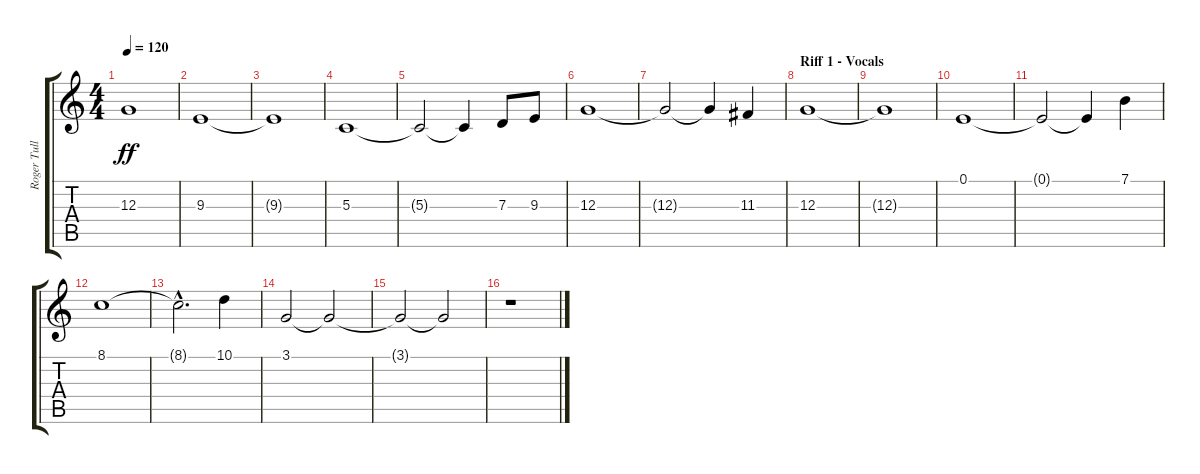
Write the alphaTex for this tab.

\track ("Roger Tull" "Roger Tull") {instrument flute}
\staff {score tabs}
\tuning (E4 B3 G3 D3 A2 E2) {hide}
\ts (4 4)
\tempo 120
\clef g2
\ks c
12.3{t}.1{dy ff} |
9.3.1 |
9.3{t}.1 |
5.3.1 |
5.3{t}.2 5.3{t}.4 7.3.8 9.3.8 |
12.3.1 |
12.3{t}.2 12.3{t}.4 11.3.4 |
\section ("" "Riff 1 - Vocals ")
12.3.1 |
12.3{t}.1 |
0.1.1 |
0.1{t}.2 0.1{t}.4 7.1.4 |
8.1.1 |
8.1{hac t}.2{d} 10.1.4 |
3.1.2{volume 15} 3.1{t}.2{volume 14} |
3.1{t}.2{volume 13} 3.1{t}.2{volume 11} |
r.1
